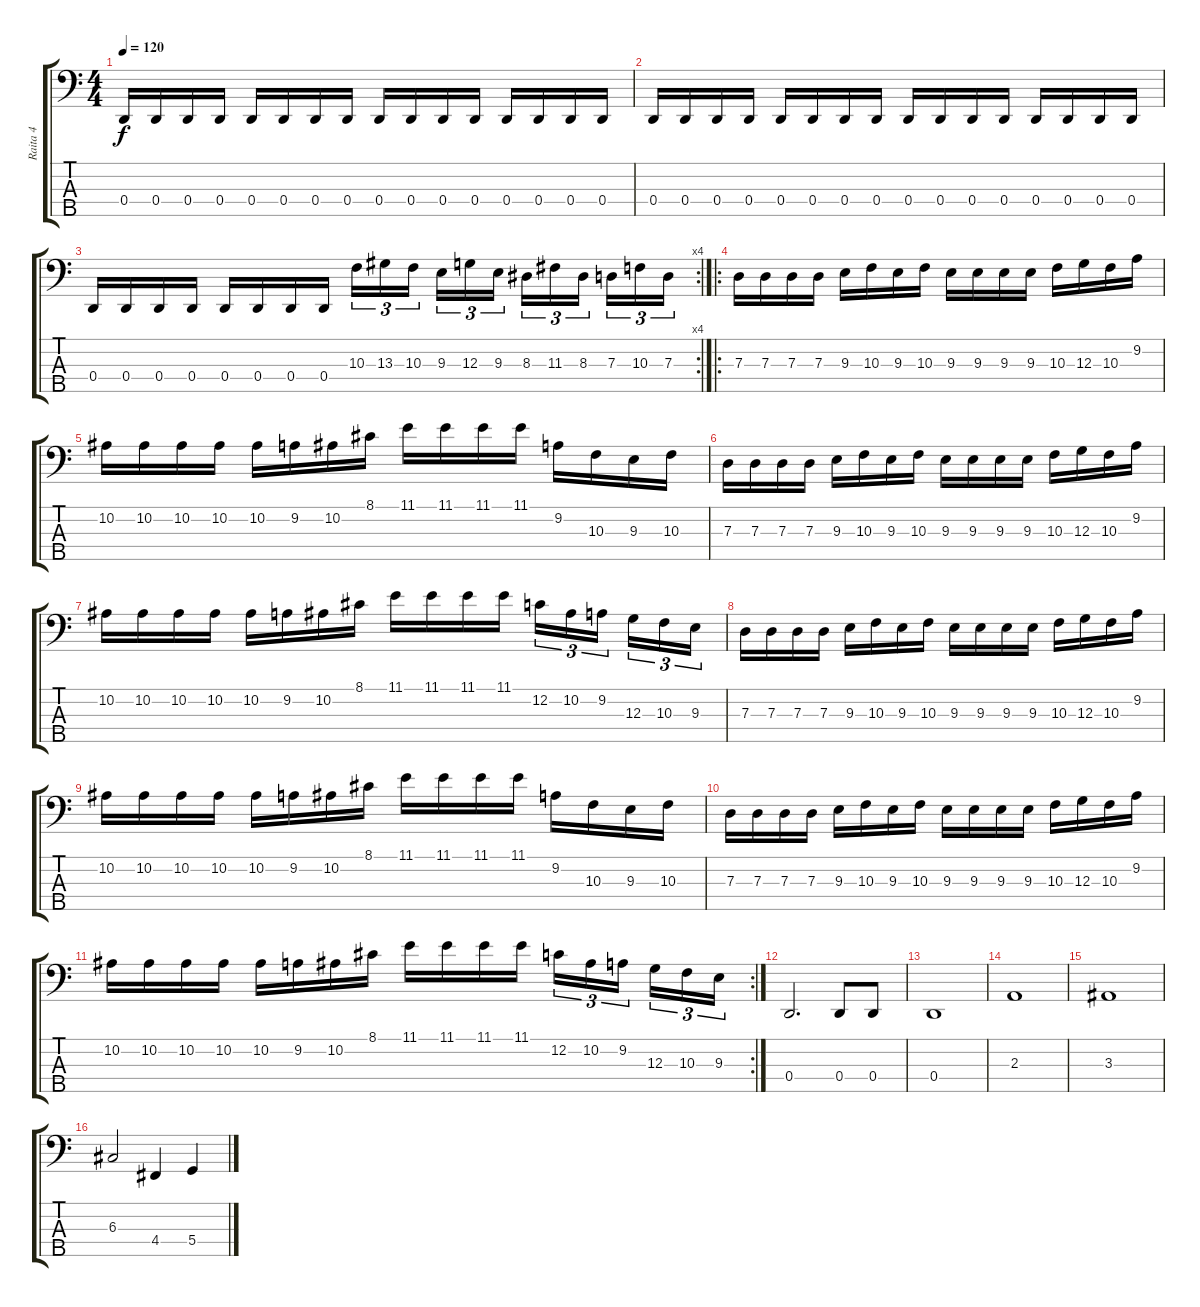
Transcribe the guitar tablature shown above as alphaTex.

\track ("Raita 4" "Raita 4") {instrument electricbassfinger}
\staff {score tabs}
\tuning (F2 C2 G1 D1 A0) {hide}
\ts (4 4)
\tempo 120
\clef f4
\ks c
0.4.16{dy f} 0.4.16 0.4.16 0.4.16 0.4.16 0.4.16 0.4.16 0.4.16 0.4.16 0.4.16 0.4.16 0.4.16 0.4.16 0.4.16 0.4.16 0.4.16 |
0.4.16 0.4.16 0.4.16 0.4.16 0.4.16 0.4.16 0.4.16 0.4.16 0.4.16 0.4.16 0.4.16 0.4.16 0.4.16 0.4.16 0.4.16 0.4.16 |
\rc 4
0.4.16 0.4.16 0.4.16 0.4.16 0.4.16 0.4.16 0.4.16 0.4.16 10.3.16{tu (3 2)} 13.3.16{tu (3 2)} 10.3.16{tu (3 2) beam splitsecondary} 9.3.16{tu (3 2)} 12.3.16{tu (3 2)} 9.3.16{tu (3 2)} 8.3.16{tu (3 2)} 11.3.16{tu (3 2)} 8.3.16{tu (3 2) beam splitsecondary} 7.3.16{tu (3 2)} 10.3.16{tu (3 2)} 7.3.16{tu (3 2)} |
\ro
7.3.16 7.3.16 7.3.16 7.3.16 9.3.16 10.3.16 9.3.16 10.3.16 9.3.16 9.3.16 9.3.16 9.3.16 10.3.16 12.3.16 10.3.16 9.2.16 |
10.2.16 10.2.16 10.2.16 10.2.16 10.2.16 9.2.16 10.2.16 8.1.16 11.1.16 11.1.16 11.1.16 11.1.16 9.2.16 10.3.16 9.3.16 10.3.16 |
7.3.16 7.3.16 7.3.16 7.3.16 9.3.16 10.3.16 9.3.16 10.3.16 9.3.16 9.3.16 9.3.16 9.3.16 10.3.16 12.3.16 10.3.16 9.2.16 |
10.2.16 10.2.16 10.2.16 10.2.16 10.2.16 9.2.16 10.2.16 8.1.16 11.1.16 11.1.16 11.1.16 11.1.16 12.2.16{tu (3 2)} 10.2.16{tu (3 2)} 9.2.16{tu (3 2) beam splitsecondary} 12.3.16{tu (3 2)} 10.3.16{tu (3 2)} 9.3.16{tu (3 2)} |
7.3.16 7.3.16 7.3.16 7.3.16 9.3.16 10.3.16 9.3.16 10.3.16 9.3.16 9.3.16 9.3.16 9.3.16 10.3.16 12.3.16 10.3.16 9.2.16 |
10.2.16 10.2.16 10.2.16 10.2.16 10.2.16 9.2.16 10.2.16 8.1.16 11.1.16 11.1.16 11.1.16 11.1.16 9.2.16 10.3.16 9.3.16 10.3.16 |
7.3.16 7.3.16 7.3.16 7.3.16 9.3.16 10.3.16 9.3.16 10.3.16 9.3.16 9.3.16 9.3.16 9.3.16 10.3.16 12.3.16 10.3.16 9.2.16 |
\rc 2
10.2.16 10.2.16 10.2.16 10.2.16 10.2.16 9.2.16 10.2.16 8.1.16 11.1.16 11.1.16 11.1.16 11.1.16 12.2.16{tu (3 2)} 10.2.16{tu (3 2)} 9.2.16{tu (3 2) beam splitsecondary} 12.3.16{tu (3 2)} 10.3.16{tu (3 2)} 9.3.16{tu (3 2)} |
0.4.2{d} 0.4.8 0.4.8 |
0.4.1 |
2.3.1 |
3.3.1 |
6.3.2 4.4.4 5.4.4
